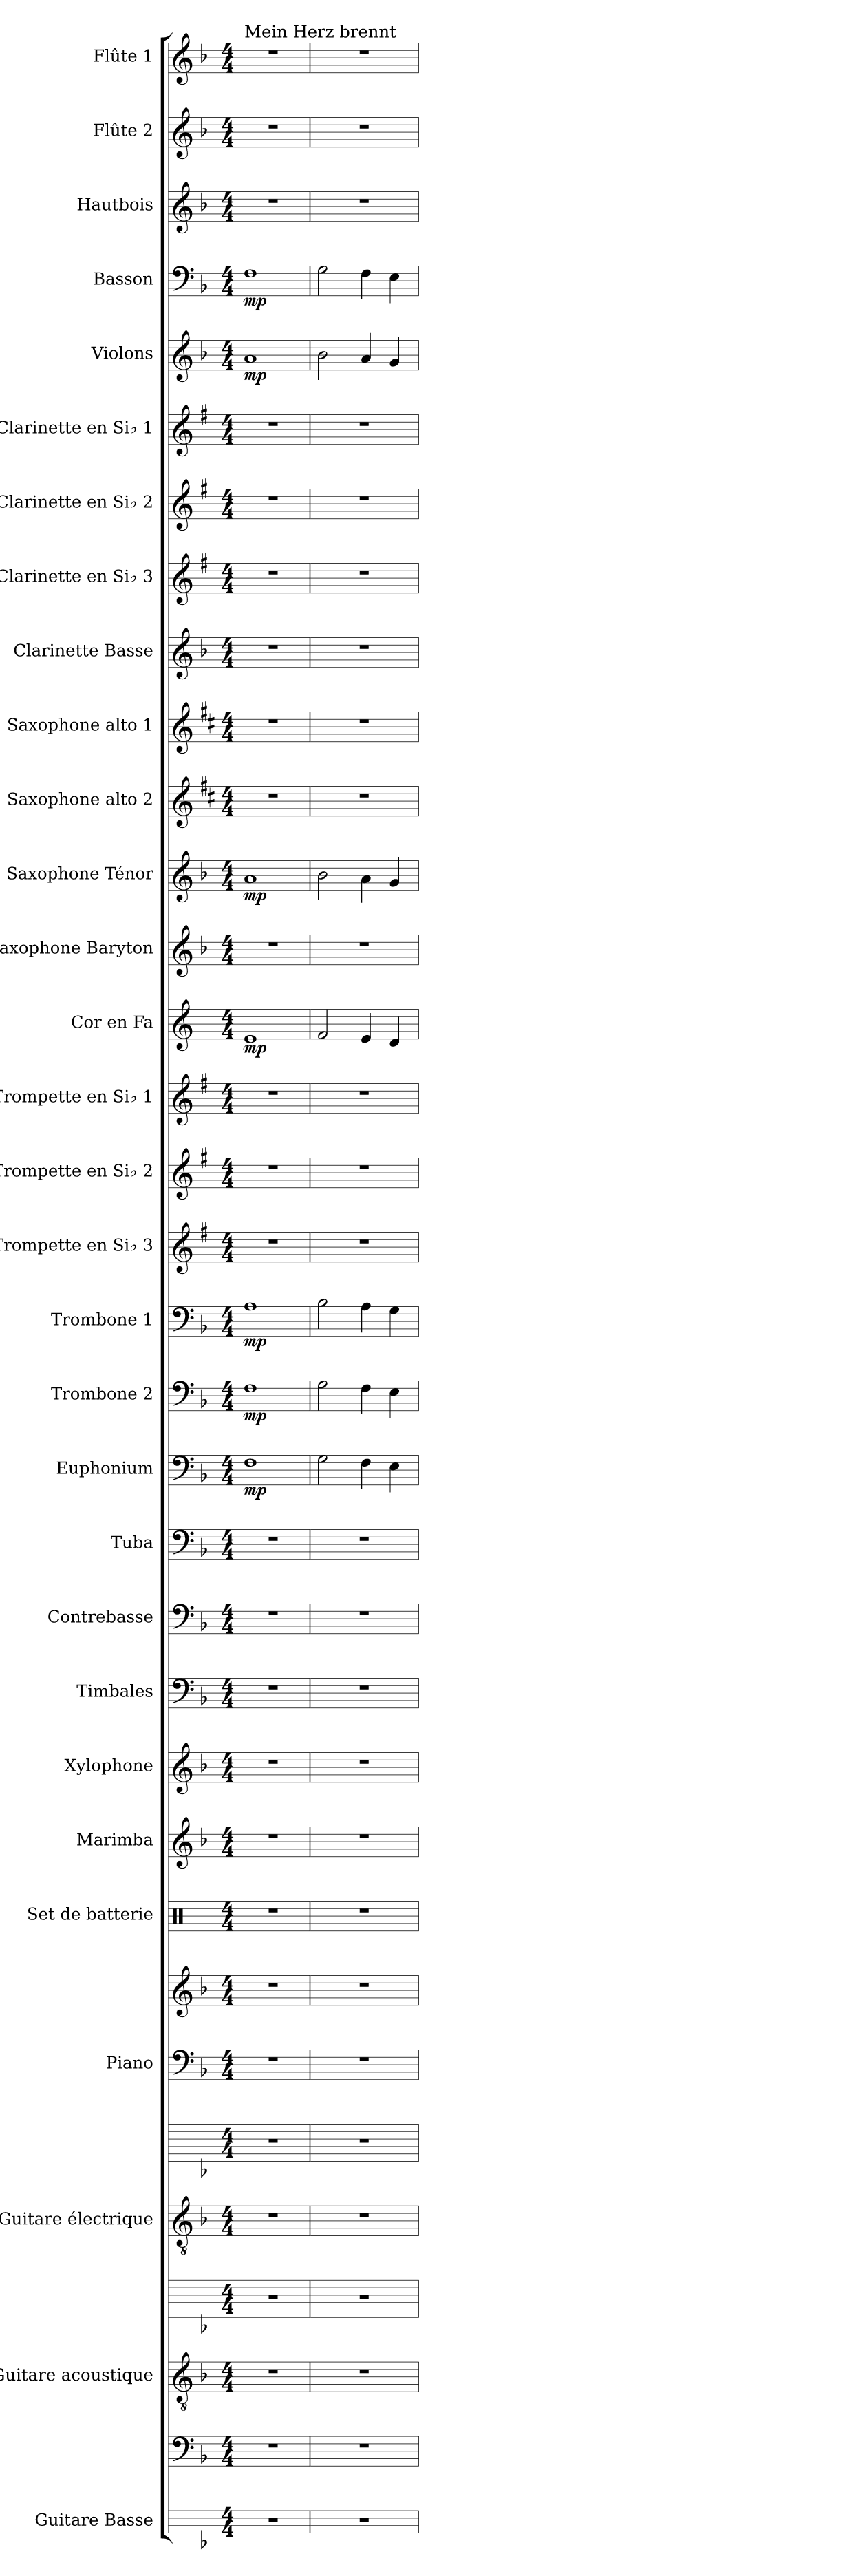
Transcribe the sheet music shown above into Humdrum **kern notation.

**kern	**kern	**kern	**kern	**kern	**kern	**kern	**kern	**kern	**kern	**kern	**kern	**kern	**kern	**kern	**dynam	**kern	**dynam	**kern	**dynam	**kern	**kern	**kern	**kern	**dynam	**kern	**kern	**dynam	**kern	**kern	**kern	**kern	**kern	**kern	**kern	**dynam	**kern	**dynam	**kern	**kern	**kern
*part30	*part30	*part29	*part29	*part28	*part28	*part27	*part27	*part26	*part25	*part24	*part23	*part22	*part21	*part20	*part20	*part19	*part19	*part18	*part18	*part17	*part16	*part15	*part14	*part14	*part13	*part12	*part12	*part11	*part10	*part9	*part8	*part7	*part6	*part5	*part5	*part4	*part4	*part3	*part2	*part1
*staff34	*staff33	*staff32	*staff31	*staff30	*staff29	*staff28	*staff27	*staff26	*staff25	*staff24	*staff23	*staff22	*staff21	*staff20	*staff20	*staff19	*staff19	*staff18	*staff18	*staff17	*staff16	*staff15	*staff14	*staff14	*staff13	*staff12	*staff12	*staff11	*staff10	*staff9	*staff8	*staff7	*staff6	*staff5	*staff5	*staff4	*staff4	*staff3	*staff2	*staff1
*I"Guitare Basse	*	*I"Guitare acoustique	*	*I"Guitare électrique	*	*I"Piano	*	*I"Set de batterie	*I"Marimba	*I"Xylophone	*I"Timbales	*I"Contrebasse	*I"Tuba	*I"Euphonium	*	*I"Trombone 2	*	*I"Trombone 1	*	*I"Trompette en Si♭ 3	*I"Trompette en Si♭ 2	*I"Trompette en Si♭ 1	*I"Cor en Fa	*	*I"Saxophone Baryton	*I"Saxophone Ténor	*	*I"Saxophone alto 2	*I"Saxophone alto 1	*I"Clarinette Basse	*I"Clarinette en Si♭ 3	*I"Clarinette en Si♭ 2	*I"Clarinette en Si♭ 1	*I"Violons	*	*I"Basson	*	*I"Hautbois	*I"Flûte 2	*I"Flûte 1
*I'Guit. B.	*	*I'Guit.	*	*I'Guit. El.	*	*I'Pia.	*	*I'Bat.	*I'Mrm.	*I'Xyl.	*I'Timb.	*I'Cb.	*I'Tba.	*I'Euph.	*	*I'Tbn. 2	*	*I'Tbn. 1	*	*I'Tromp. en Si♭ 3	*I'Tromp. en Si♭ 2	*I'Tromp. en Si♭ 1	*I'Cor en Fa	*	*I'Sax. Bar.	*I'Sax. T.	*	*I'Sax. A. 2	*I'Sax. A.  1	*I'Clar. Basse	*I'Clar. en Si♭ 3	*I'Clar. en Si♭ 2	*I'Clar. en Si♭ 1	*I'Vlns.	*	*I'Bsn.	*	*I'Htbs.	*I'Fl. 2	*I'Fl.  1
*stria4	*	*	*stria6	*	*stria6	*	*	*	*	*	*	*	*	*	*	*	*	*	*	*	*	*	*	*	*	*	*	*	*	*	*	*	*	*	*	*	*	*	*	*
*	*clefF4	*clefGv2	*	*clefGv2	*	*clefF4	*clefG2	*clefX	*clefG2	*clefG2	*clefF4	*clefF4	*clefF4	*clefF4	*	*clefF4	*	*clefF4	*	*clefG2	*clefG2	*clefG2	*clefG2	*	*clefG2	*clefG2	*	*clefG2	*clefG2	*clefG2	*clefG2	*clefG2	*clefG2	*clefG2	*	*clefF4	*	*clefG2	*clefG2	*clefG2
*ITrd7c12	*ITrd7c12	*	*	*	*	*	*	*	*	*ITrd-7c-12	*	*ITrd7c12	*	*	*	*	*	*	*	*ITrd1c2	*ITrd1c2	*ITrd1c2	*ITrd4c7	*	*ITrd12c21	*ITrd8c14	*	*ITrd5c9	*ITrd5c9	*ITrd8c14	*ITrd1c2	*ITrd1c2	*ITrd1c2	*	*	*	*	*	*	*
*k[b-]	*k[b-]	*k[b-]	*k[b-]	*k[b-]	*k[b-]	*k[b-]	*k[b-]	*k[]	*k[b-]	*k[b-]	*k[b-]	*k[b-]	*k[b-]	*k[b-]	*	*k[b-]	*	*k[b-]	*	*k[b-]	*k[b-]	*k[b-]	*k[b-]	*	*k[b-]	*k[b-]	*	*k[b-]	*k[b-]	*k[b-]	*k[b-]	*k[b-]	*k[b-]	*k[b-]	*	*k[b-]	*	*k[b-]	*k[b-]	*k[b-]
*M4/4	*M4/4	*M4/4	*M4/4	*M4/4	*M4/4	*M4/4	*M4/4	*M4/4	*M4/4	*M4/4	*M4/4	*M4/4	*M4/4	*M4/4	*	*M4/4	*	*M4/4	*	*M4/4	*M4/4	*M4/4	*M4/4	*	*M4/4	*M4/4	*	*M4/4	*M4/4	*M4/4	*M4/4	*M4/4	*M4/4	*M4/4	*	*M4/4	*	*M4/4	*M4/4	*M4/4
*MM70	*MM70	*MM70	*MM70	*MM70	*MM70	*MM70	*MM70	*MM70	*MM70	*MM70	*MM70	*MM70	*MM70	*MM70	*	*MM70	*	*MM70	*	*MM70	*MM70	*MM70	*MM70	*	*MM70	*MM70	*	*MM70	*MM70	*MM70	*MM70	*MM70	*MM70	*MM70	*	*MM70	*	*MM70	*MM70	*MM70
=1	=1	=1	=1	=1	=1	=1	=1	=1	=1	=1	=1	=1	=1	=1	=1	=1	=1	=1	=1	=1	=1	=1	=1	=1	=1	=1	=1	=1	=1	=1	=1	=1	=1	=1	=1	=1	=1	=1	=1	=1
!	!	!	!	!	!	!	!	!	!	!	!	!	!	!	!	!	!	!	!	!	!	!	!	!	!	!	!	!	!	!	!	!	!	!	!	!	!	!	!	!LO:TX:t=Mein Herz brennt
!	!	!	!	!	!	!	!	!	!	!	!	!	!	!	!LO:DY:b	!	!LO:DY:b	!	!LO:DY:b	!	!	!	!	!LO:DY:b	!	!	!LO:DY:b	!	!	!	!	!	!	!	!LO:DY:b	!	!LO:DY:b	!	!	!
1r	1r	1r	1r	1r	1r	1r	1r	1r	1r	1r	1r	1r	1r	1F	mp	1F	mp	1A	mp	1r	1r	1r	1A	mp	1r	1A	mp	1r	1r	1r	1r	1r	1r	1a	mp	1F	mp	1r	1r	1r
=2	=2	=2	=2	=2	=2	=2	=2	=2	=2	=2	=2	=2	=2	=2	=2	=2	=2	=2	=2	=2	=2	=2	=2	=2	=2	=2	=2	=2	=2	=2	=2	=2	=2	=2	=2	=2	=2	=2	=2	=2
1r	1r	1r	1r	1r	1r	1r	1r	1r	1r	1r	1r	1r	1r	2G\	.	2G\	.	2B-\	.	1r	1r	1r	2B-/	.	1r	2B-\	.	1r	1r	1r	1r	1r	1r	2b-\	.	2G\	.	1r	1r	1r
.	.	.	.	.	.	.	.	.	.	.	.	.	.	4F\	.	4F\	.	4A\	.	.	.	.	4A/	.	.	4A\	.	.	.	.	.	.	.	4a/	.	4F\	.	.	.	.
.	.	.	.	.	.	.	.	.	.	.	.	.	.	4E\	.	4E\	.	4G\	.	.	.	.	4G/	.	.	4G/	.	.	.	.	.	.	.	4g/	.	4E\	.	.	.	.
=	=	=	=	=	=	=	=	=	=	=	=	=	=	=	=	=	=	=	=	=	=	=	=	=	=	=	=	=	=	=	=	=	=	=	=	=	=	=	=	=
*-	*-	*-	*-	*-	*-	*-	*-	*-	*-	*-	*-	*-	*-	*-	*-	*-	*-	*-	*-	*-	*-	*-	*-	*-	*-	*-	*-	*-	*-	*-	*-	*-	*-	*-	*-	*-	*-	*-	*-	*-
